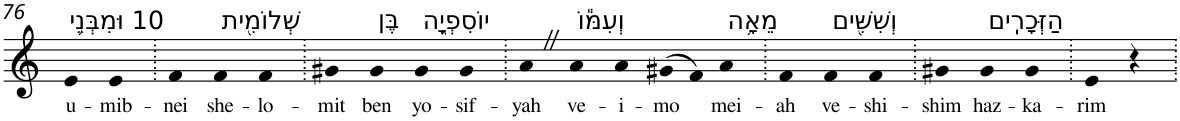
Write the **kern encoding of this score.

**kern	**text
*part1	*part1
*staff1	*staff1
*I"Piano	*
*I'Pno	*
!!LO:PB:g=z
*clefG2	*
*k[]	*
=76	=76
!LO:TX:a:t=10 וּמִבְּנֵ֥י	!
!	!LO:LY:b
4e	u-
!	!LO:LY:b
4e	-mib-
=77.	=77.
!	!LO:LY:b
4f	-nei
!LO:TX:a:t=שְׁלוֹמִ֖ית	!
!	!LO:LY:b
4f	she-
!	!LO:LY:b
4f	-lo-
=78.	=78.
!	!LO:LY:b
4g#X	-mit
!LO:TX:a:t=בֶּן	!
!	!LO:LY:b
4g#	ben
!LO:TX:a:t=יוֹסִפְיָ֑ה	!
!	!LO:LY:b
4g#	yo-
!	!LO:LY:b
4g#	-sif-
=79.	=79.
!	!LO:LY:b
4aZ	-yah
!LO:TX:a:t=וְעִמּ֕וֹ	!
!	!LO:LY:b
4a	ve-
!	!LO:LY:b
4a	-i-
!	!LO:LY:b
(>8g#X	-mo
8f)	.
!LO:TX:a:t=מֵאָ֥ה	!
!	!LO:LY:b
4a	mei-
=80.	=80.
!	!LO:LY:b
4f	-ah
!LO:TX:a:t=וְשִׁשִּׁ֖ים	!
!	!LO:LY:b
4f	ve-
!	!LO:LY:b
4f	-shi-
=81.	=81.
!	!LO:LY:b
4g#X	-shim
!LO:TX:a:t=הַזְּכָרִֽים	!
!	!LO:LY:b
4g#	haz-
!	!LO:LY:b
4g#	-ka-
=82.	=82.
!	!LO:LY:b
4e	-rim
4r	.
=.	=.
*-	*-
